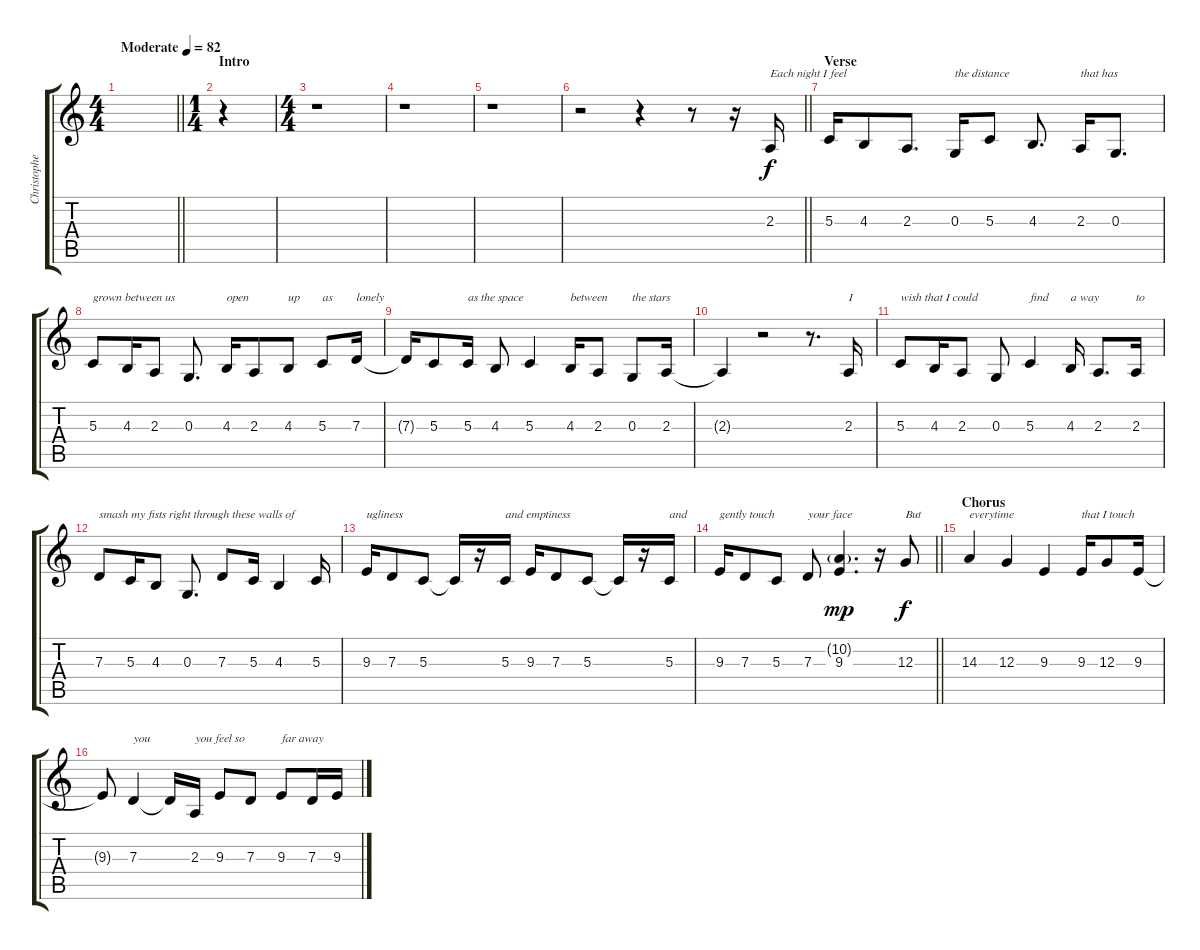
\track ("Christopher Hall (Vocals)" "Christophe") {instrument lead6voice}
\staff {score tabs}
\tuning (E4 B3 G3 D3 A2 D2) {hide}
\ts (4 4)
\tempo (82 "Moderate")
\clef g2
\barLineRight lightlight
\ks c
|
\ts (1 4)
\section ("" "Intro")
r.4 |
\ts (4 4)
r.1 |
r.1 |
r.1 |
\barLineRight lightlight
r.2 r.4 r.8 r.16 2.3.16{txt "Each night I feel"} |
\section ("" "Verse")
5.3.16 4.3.8 2.3.8{d} 0.3.16{txt "the distance"} 5.3.8 4.3.8{d} 2.3.16{txt "that has"} 0.3.8{d} |
5.3.8{txt "grown between us"} 4.3.16 2.3.8 0.3.8{d} 4.3.16{txt "open"} 2.3.8 4.3.8{txt "up"} 5.3.8{txt "as"} 7.3.16{txt "lonely"} |
7.3{t}.16 5.3.8 5.3.16{txt "as the space"} 4.3.8 5.3.4 4.3.16{txt "between"} 2.3.8 0.3.8{txt "the stars"} 2.3.16 |
2.3{t}.4 r.2 r.8{d} 2.3.16{txt "I"} |
5.3.8{txt "wish that I could"} 4.3.16 2.3.8 0.3.8 5.3.4{txt "find"} 4.3.16{txt "a way"} 2.3.8{d} 2.3.16{txt "to"} |
7.3.8{txt "smash my fists right through these walls of"} 5.3.16 4.3.8 0.3.8{d} 7.3.8 5.3.16 4.3.4 5.3.16 |
9.3.16{txt "ugliness"} 7.3.8 5.3.8 5.3{t}.16 r.16 5.3.16{txt "and emptiness"} 9.3.16 7.3.8 5.3.8 5.3{t}.16 r.16 5.3.16{txt "and"} |
\barLineRight lightlight
9.3.16{txt "gently touch"} 7.3.8 5.3.8 7.3.8{txt "your face"} (10.2{g} 9.3).4{d dy mp} r.16 12.3.8{txt "But" dy f} |
\section ("" "Chorus")
14.3.4{txt "everytime"} 12.3.4 9.3.4 9.3.16{txt "that I touch"} 12.3.8 9.3.16 |
9.3{t}.8 7.3.4{txt "you"} 7.3{t}.16 2.3.16{txt "you feel so"} 9.3.8 7.3.8 9.3.8{txt "far away"} 7.3.16 9.3.16
